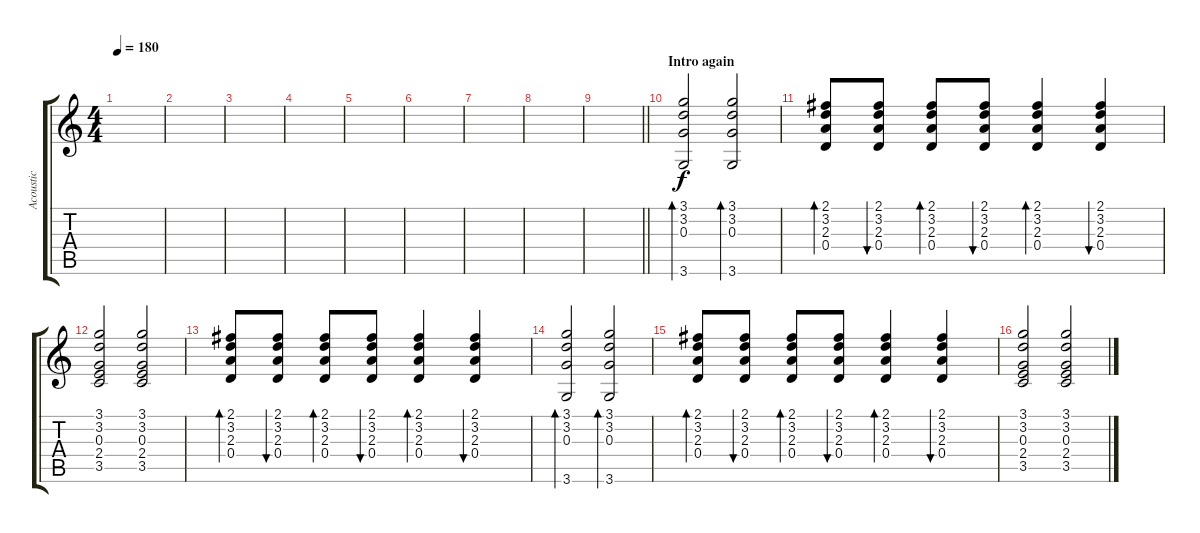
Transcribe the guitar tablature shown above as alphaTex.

\track ("Acoustic" "Acoustic") {instrument acousticguitarsteel}
\staff {score tabs}
\tuning (E4 B3 G3 D3 A2 E2) {hide}
\ts (4 4)
\tempo 180
\clef g2
\ks c
|
|
|
|
|
|
|
|
\barLineRight lightlight
|
\section ("" "Intro again")
(3.1 3.2 0.3 3.6).2{bd 240} (3.1 3.2 0.3 3.6).2{bd 240} |
(2.1 3.2 2.3 0.4).8{bd 240} (2.1 3.2 2.3 0.4).8{bu 240} (2.1 3.2 2.3 0.4).8{bd 240} (2.1 3.2 2.3 0.4).8{bu 240} (2.1 3.2 2.3 0.4).4{bd 240} (2.1 3.2 2.3 0.4).4{bu 240} |
(3.1 3.2 0.3 2.4 3.5).2 (3.1 3.2 0.3 2.4 3.5).2 |
(2.1 3.2 2.3 0.4).8{bd 240} (2.1 3.2 2.3 0.4).8{bu 240} (2.1 3.2 2.3 0.4).8{bd 240} (2.1 3.2 2.3 0.4).8{bu 240} (2.1 3.2 2.3 0.4).4{bd 240} (2.1 3.2 2.3 0.4).4{bu 240} |
(3.1 3.2 0.3 3.6).2{bd 240} (3.1 3.2 0.3 3.6).2{bd 240} |
(2.1 3.2 2.3 0.4).8{bd 240} (2.1 3.2 2.3 0.4).8{bu 240} (2.1 3.2 2.3 0.4).8{bd 240} (2.1 3.2 2.3 0.4).8{bu 240} (2.1 3.2 2.3 0.4).4{bd 240} (2.1 3.2 2.3 0.4).4{bu 240} |
(3.1 3.2 0.3 2.4 3.5).2 (3.1 3.2 0.3 2.4 3.5).2
